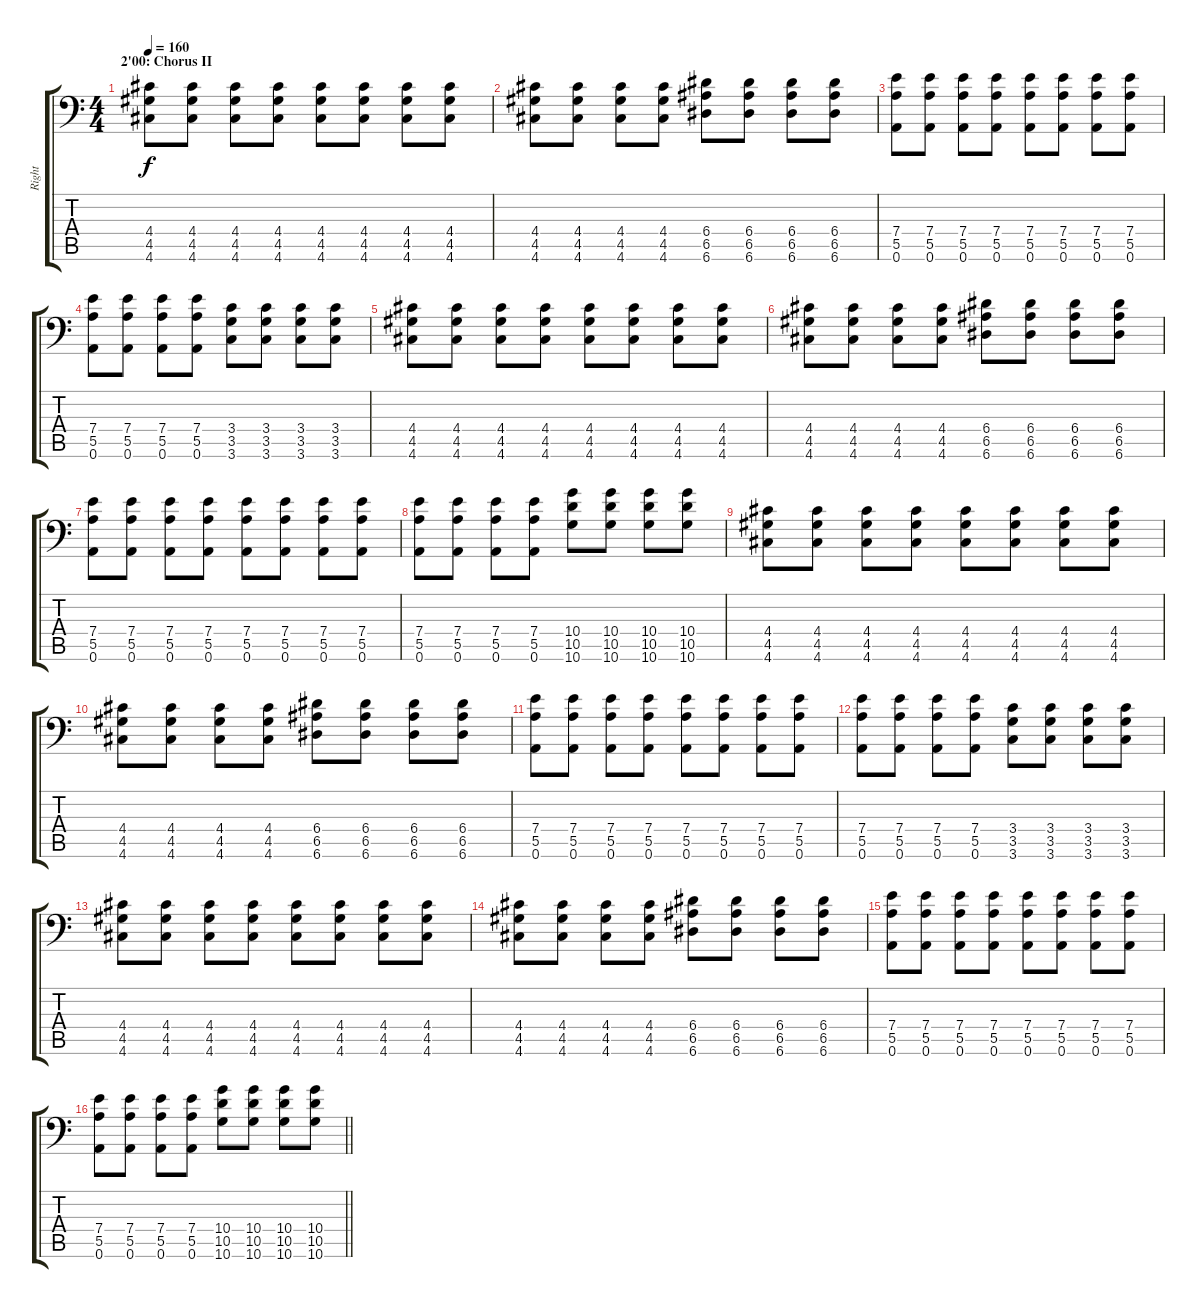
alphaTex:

\track ("Right" "Right") {instrument distortionguitar}
\staff {score tabs}
\tuning (B3 Gb3 D3 A2 E2 A1) {hide}
\ts (4 4)
\section ("" "2'00: Chorus II")
\tempo 160
\clef f4
\ks c
(4.4 4.5 4.6).8{dy f} (4.4 4.5 4.6).8 (4.4 4.5 4.6).8 (4.4 4.5 4.6).8 (4.4 4.5 4.6).8 (4.4 4.5 4.6).8 (4.4 4.5 4.6).8 (4.4 4.5 4.6).8 |
(4.4 4.5 4.6).8 (4.4 4.5 4.6).8 (4.4 4.5 4.6).8 (4.4 4.5 4.6).8 (6.4 6.5 6.6).8 (6.4 6.5 6.6).8 (6.4 6.5 6.6).8 (6.4 6.5 6.6).8 |
(7.4 5.5 0.6).8 (7.4 5.5 0.6).8 (7.4 5.5 0.6).8 (7.4 5.5 0.6).8 (7.4 5.5 0.6).8 (7.4 5.5 0.6).8 (7.4 5.5 0.6).8 (7.4 5.5 0.6).8 |
(7.4 5.5 0.6).8 (7.4 5.5 0.6).8 (7.4 5.5 0.6).8 (7.4 5.5 0.6).8 (3.4 3.5 3.6).8 (3.4 3.5 3.6).8 (3.4 3.5 3.6).8 (3.4 3.5 3.6).8 |
(4.4 4.5 4.6).8 (4.4 4.5 4.6).8 (4.4 4.5 4.6).8 (4.4 4.5 4.6).8 (4.4 4.5 4.6).8 (4.4 4.5 4.6).8 (4.4 4.5 4.6).8 (4.4 4.5 4.6).8 |
(4.4 4.5 4.6).8 (4.4 4.5 4.6).8 (4.4 4.5 4.6).8 (4.4 4.5 4.6).8 (6.4 6.5 6.6).8 (6.4 6.5 6.6).8 (6.4 6.5 6.6).8 (6.4 6.5 6.6).8 |
(7.4 5.5 0.6).8 (7.4 5.5 0.6).8 (7.4 5.5 0.6).8 (7.4 5.5 0.6).8 (7.4 5.5 0.6).8 (7.4 5.5 0.6).8 (7.4 5.5 0.6).8 (7.4 5.5 0.6).8 |
(7.4 5.5 0.6).8 (7.4 5.5 0.6).8 (7.4 5.5 0.6).8 (7.4 5.5 0.6).8 (10.4 10.5 10.6).8 (10.4 10.5 10.6).8 (10.4 10.5 10.6).8 (10.4 10.5 10.6).8 |
(4.4 4.5 4.6).8 (4.4 4.5 4.6).8 (4.4 4.5 4.6).8 (4.4 4.5 4.6).8 (4.4 4.5 4.6).8 (4.4 4.5 4.6).8 (4.4 4.5 4.6).8 (4.4 4.5 4.6).8 |
(4.4 4.5 4.6).8 (4.4 4.5 4.6).8 (4.4 4.5 4.6).8 (4.4 4.5 4.6).8 (6.4 6.5 6.6).8 (6.4 6.5 6.6).8 (6.4 6.5 6.6).8 (6.4 6.5 6.6).8 |
(7.4 5.5 0.6).8 (7.4 5.5 0.6).8 (7.4 5.5 0.6).8 (7.4 5.5 0.6).8 (7.4 5.5 0.6).8 (7.4 5.5 0.6).8 (7.4 5.5 0.6).8 (7.4 5.5 0.6).8 |
(7.4 5.5 0.6).8 (7.4 5.5 0.6).8 (7.4 5.5 0.6).8 (7.4 5.5 0.6).8 (3.4 3.5 3.6).8 (3.4 3.5 3.6).8 (3.4 3.5 3.6).8 (3.4 3.5 3.6).8 |
(4.4 4.5 4.6).8 (4.4 4.5 4.6).8 (4.4 4.5 4.6).8 (4.4 4.5 4.6).8 (4.4 4.5 4.6).8 (4.4 4.5 4.6).8 (4.4 4.5 4.6).8 (4.4 4.5 4.6).8 |
(4.4 4.5 4.6).8 (4.4 4.5 4.6).8 (4.4 4.5 4.6).8 (4.4 4.5 4.6).8 (6.4 6.5 6.6).8 (6.4 6.5 6.6).8 (6.4 6.5 6.6).8 (6.4 6.5 6.6).8 |
(7.4 5.5 0.6).8 (7.4 5.5 0.6).8 (7.4 5.5 0.6).8 (7.4 5.5 0.6).8 (7.4 5.5 0.6).8 (7.4 5.5 0.6).8 (7.4 5.5 0.6).8 (7.4 5.5 0.6).8 |
\barLineRight lightlight
(7.4 5.5 0.6).8 (7.4 5.5 0.6).8 (7.4 5.5 0.6).8 (7.4 5.5 0.6).8 (10.4 10.5 10.6).8 (10.4 10.5 10.6).8 (10.4 10.5 10.6).8 (10.4 10.5 10.6).8
